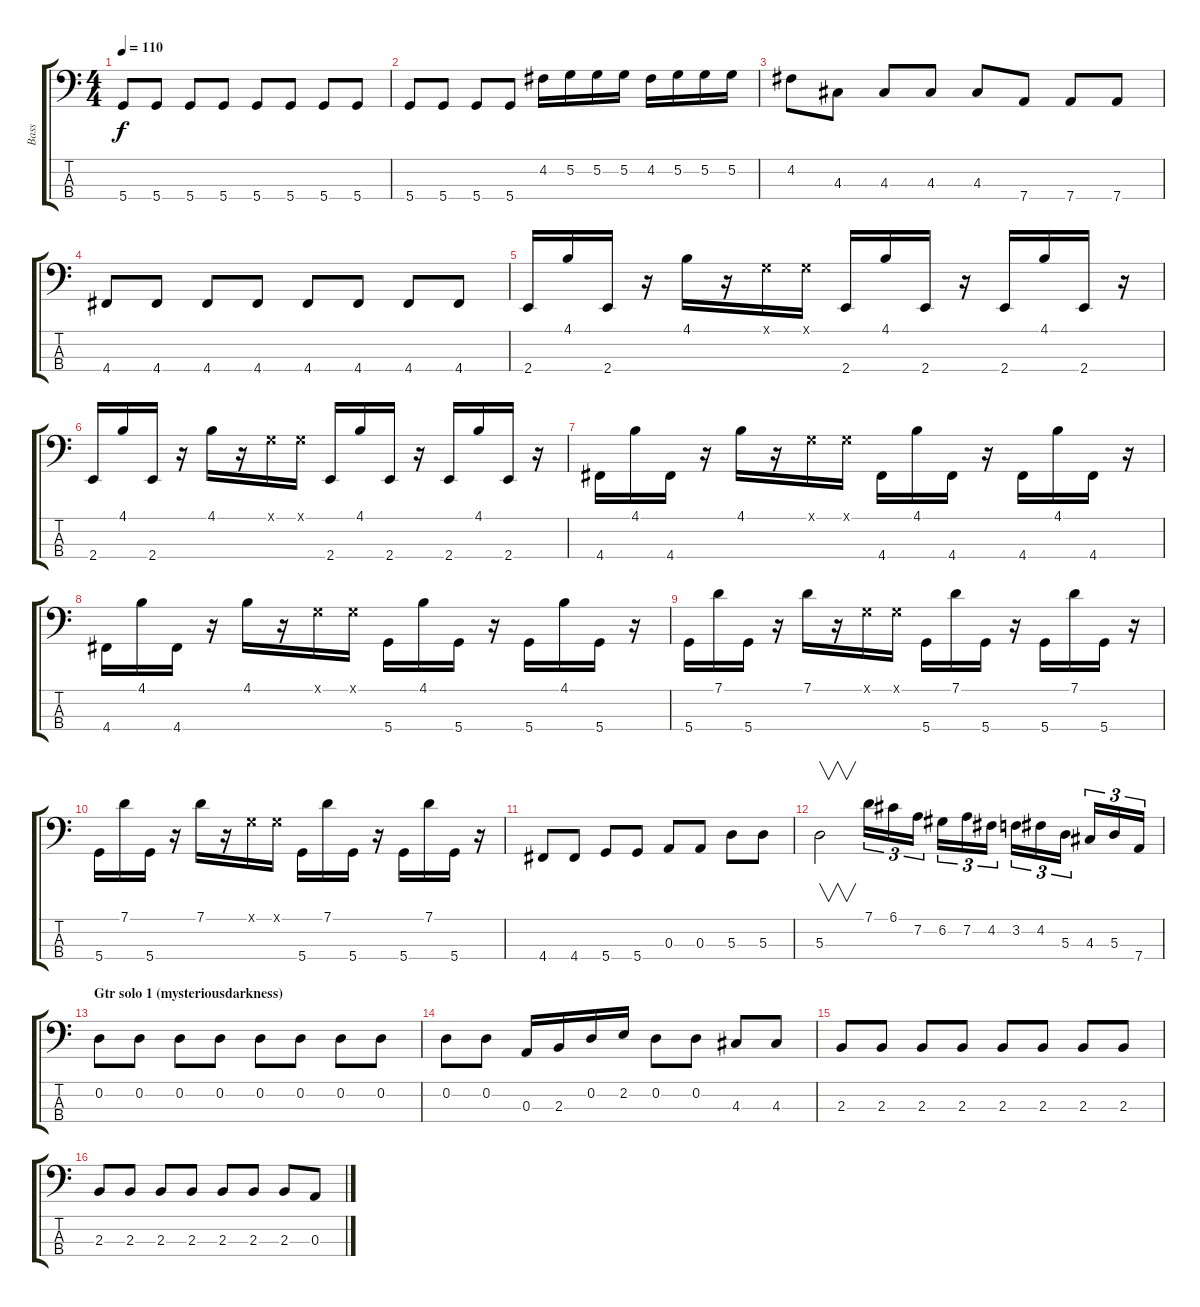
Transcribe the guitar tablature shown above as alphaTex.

\track ("Bass" "Bass") {instrument fretlessbass}
\staff {score tabs}
\tuning (G2 D2 A1 D1) {hide}
\ts (4 4)
\tempo 110
\clef f4
\ks c
5.4.8{dy f} 5.4.8 5.4.8 5.4.8 5.4.8 5.4.8 5.4.8 5.4.8 |
5.4.8 5.4.8 5.4.8 5.4.8 4.2.16 5.2.16 5.2.16 5.2.16 4.2.16 5.2.16 5.2.16 5.2.16 |
4.2.8 4.3.8 4.3.8 4.3.8 4.3.8 7.4.8 7.4.8 7.4.8 |
4.4.8 4.4.8 4.4.8 4.4.8 4.4.8 4.4.8 4.4.8 4.4.8 |
2.4.16 4.1.16 2.4.16 r.16 4.1.16 r.16 0.1{x}.16 0.1{x}.16 2.4.16 4.1.16 2.4.16 r.16 2.4.16 4.1.16 2.4.16 r.16 |
2.4.16 4.1.16 2.4.16 r.16 4.1.16 r.16 0.1{x}.16 0.1{x}.16 2.4.16 4.1.16 2.4.16 r.16 2.4.16 4.1.16 2.4.16 r.16 |
4.4.16 4.1.16 4.4.16 r.16 4.1.16 r.16 0.1{x}.16 0.1{x}.16 4.4.16 4.1.16 4.4.16 r.16 4.4.16 4.1.16 4.4.16 r.16 |
4.4.16 4.1.16 4.4.16 r.16 4.1.16 r.16 0.1{x}.16 0.1{x}.16 5.4.16 4.1.16 5.4.16 r.16 5.4.16 4.1.16 5.4.16 r.16 |
5.4.16 7.1.16 5.4.16 r.16 7.1.16 r.16 0.1{x}.16 0.1{x}.16 5.4.16 7.1.16 5.4.16 r.16 5.4.16 7.1.16 5.4.16 r.16 |
5.4.16 7.1.16 5.4.16 r.16 7.1.16 r.16 0.1{x}.16 0.1{x}.16 5.4.16 7.1.16 5.4.16 r.16 5.4.16 7.1.16 5.4.16 r.16 |
4.4.8 4.4.8 5.4.8 5.4.8 0.3.8 0.3.8 5.3.8 5.3.8 |
5.3.2{v} 7.1.16{tu (3 2)} 6.1.16{tu (3 2)} 7.2.16{tu (3 2)} 6.2.16{tu (3 2)} 7.2.16{tu (3 2)} 4.2.16{tu (3 2)} 3.2.16{tu (3 2)} 4.2.16{tu (3 2)} 5.3.16{tu (3 2)} 4.3.16{tu (3 2)} 5.3.16{tu (3 2)} 7.4.16{tu (3 2)} |
\section ("" "Gtr solo 1 (mysteriousdarkness)")
0.2.8{instrument electricbasspick} 0.2.8 0.2.8 0.2.8 0.2.8 0.2.8 0.2.8 0.2.8 |
0.2.8 0.2.8 0.3.16 2.3.16 0.2.16 2.2.16 0.2.8 0.2.8 4.3.8 4.3.8 |
2.3.8 2.3.8 2.3.8 2.3.8 2.3.8 2.3.8 2.3.8 2.3.8 |
2.3.8 2.3.8 2.3.8 2.3.8 2.3.8 2.3.8 2.3.8 0.3.8
